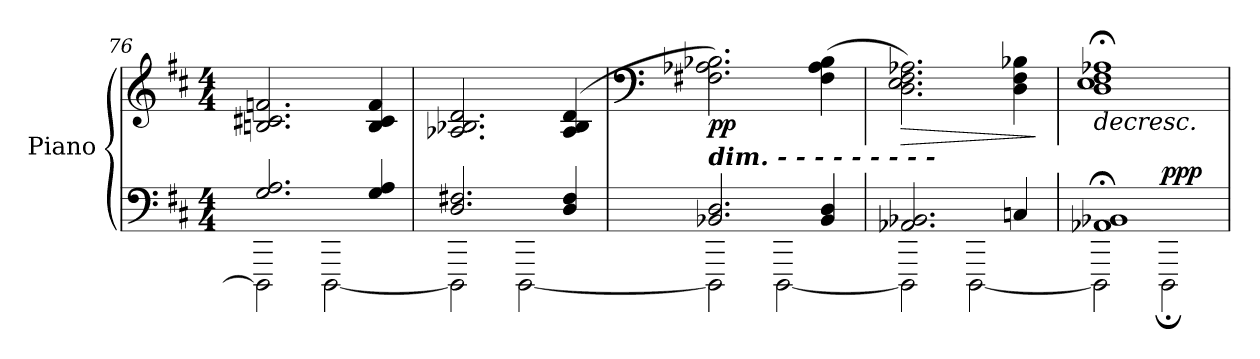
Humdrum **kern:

**kern	**kern	**dynam
*part1	*part1	*part1
*staff2	*staff1	*staff1/2
*I"Piano	*	*
!!LO:PB:g=z
*clefF4	*clefG2	*
*k[f#c#]	*k[f#c#]	*
*M4/4	*M4/4	*
=76	=76	=76
*^	*	*
2.G/ 2.A/	2DDD\]	2.Bn/ 2.c#X/ 2.fn/	.
.	[2DDD\	.	.
4G/ 4A/	.	4B/ 4c#/ 4f/	.
=77	=77	=77	=77
2.D/ 2.F#X/	2DDD\]	2.A-X/ 2.B-X/ 2.d/	.
.	[2DDD\	.	.
4D/ 4F#/	.	(>4A-/ 4B-/ 4d/	.
=78	=78	=78	=78
*	*	*clefF4	*
!LO:TX:a:Bi:t=dim.  -     -     -     -     -     -     -     -     -	!	!	!
!	!	!	!LO:DY:b
2.BB-X/ 2.D/	2DDD\]	2.F#X\ 2.A-X\ 2.B-X\)	pp
.	[2DDD\	.	.
4BB-/ 4D/	.	(>4F#\ 4A-\ 4B-\	.
=79	=79	=79	=79
!	!	!	!LO:HP:b
2.AA-X/ 2.BB-X/	2DDD\]	2.D\ 2.E\ 2.F#\ 2.A-X\)	>
.	[2DDD\	.	.
4Cn/	.	4D\ 4F#\ 4B-X\	.
*v	*v	*	*
.	.	]
=80	=80	=80
*^	*	*
!	!	!	!LO:HP:b
1AA-X;< 1BB-X;<	2DDD\]	1D;< 1E;< 1F#;< 1A-X;<	>
!	!	!	!LO:DY:a=2
.	2DDD;\	.	ppp
*v	*v	*	*
.	.	]
=	=	=
*-	*-	*-
